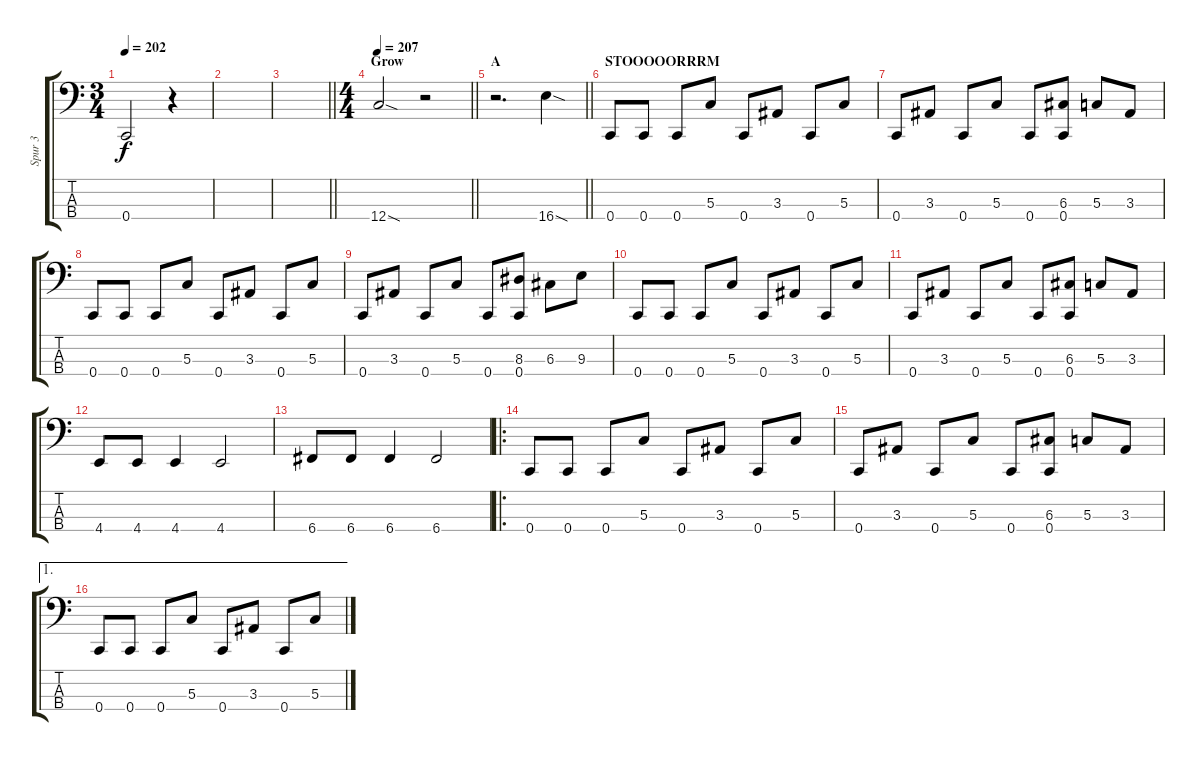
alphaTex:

\track ("Spur 3" "Spur 3") {instrument electricbassfinger}
\staff {score tabs}
\tuning (F2 C2 G1 C1) {hide}
\ts (3 4)
\tempo 202
\clef f4
\ks c
0.4.2{dy f instrument electricbassfinger} r.4 |
|
\barLineRight lightlight
|
\ts (4 4)
\section ("" "Grow")
\tempo 207
\barLineRight lightlight
12.4{sod}.2 r.2 |
\section ("" "A")
\barLineRight lightlight
r.2{d} 16.4{sod}.4 |
\section ("" "STOOOOORRRM")
0.4.8 0.4.8 0.4.8 5.3.8 0.4.8 3.3.8 0.4.8 5.3.8 |
0.4.8 3.3.8 0.4.8 5.3.8 0.4.8 (6.3 0.4).8 5.3.8 3.3.8 |
0.4.8 0.4.8 0.4.8 5.3.8 0.4.8 3.3.8 0.4.8 5.3.8 |
0.4.8 3.3.8 0.4.8 5.3.8 0.4.8 (8.3 0.4).8 6.3.8 9.3.8 |
0.4.8 0.4.8 0.4.8 5.3.8 0.4.8 3.3.8 0.4.8 5.3.8 |
0.4.8 3.3.8 0.4.8 5.3.8 0.4.8 (6.3 0.4).8 5.3.8 3.3.8 |
4.4.8 4.4.8 4.4.4 4.4.2 |
6.4.8 6.4.8 6.4.4 6.4.2 |
\ro
0.4.8 0.4.8 0.4.8 5.3.8 0.4.8 3.3.8 0.4.8 5.3.8 |
0.4.8 3.3.8 0.4.8 5.3.8 0.4.8 (6.3 0.4).8 5.3.8 3.3.8 |
\ae 1
0.4.8 0.4.8 0.4.8 5.3.8 0.4.8 3.3.8 0.4.8 5.3.8
